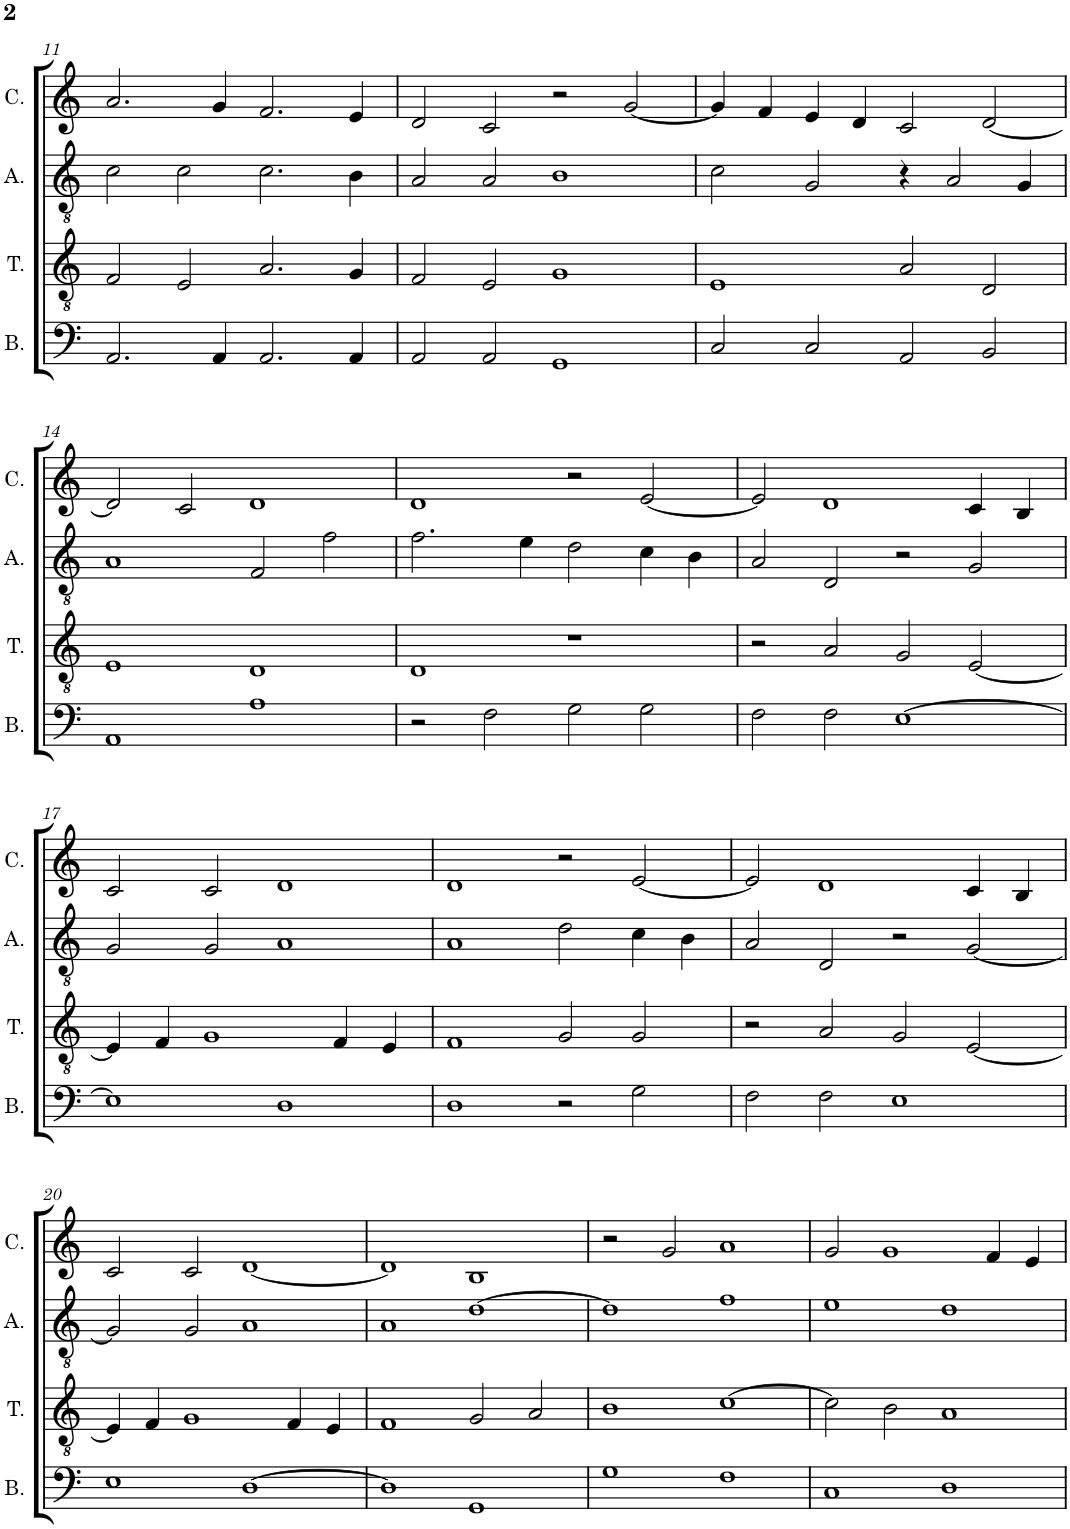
**kern	**kern	**kern	**kern
*part4	*part3	*part2	*part1
*staff4	*staff3	*staff2	*staff1
*I"Bassus	*I"Tenor	*I"Altus	*I"Cantus
*I'B.	*I'T.	*I'A.	*I'C.
!!LO:PB:g=z
*clefF4	*clefGv2	*clefGv2	*clefG2
*k[]	*k[]	*k[]	*k[]
*M2/1	*M2/1	*M2/1	*M2/1
=11	=11	=11	=11
2.AA/	2F/	2c\	2.a/
.	2E/	2c\	.
4AA/	.	.	4g/
2.AA/	2.A/	2.c\	2.f/
4AA/	4G/	4B\	4e/
=12	=12	=12	=12
2AA/	2F/	2A/	2d/
2AA/	2E/	2A/	2c/
1GG	1G	1B	2r
.	.	.	[2g/
=13	=13	=13	=13
2C/	1E	2c\	4g/]
.	.	.	4f/
2C/	.	2G/	4e/
.	.	.	4d/
2AA/	2A/	4r	2c/
.	.	2A/	.
2BB/	2D/	.	[2d/
.	.	4G/	.
!!LO:LB:g=z
=14	=14	=14	=14
1AA	1E	1A	2d/]
.	.	.	2c/
1A	1D	2F/	1d
.	.	2f\	.
=15	=15	=15	=15
2r	1D	2.f\	1d
2F\	.	.	.
.	.	4e\	.
2G\	1r	2d\	2r
2G\	.	4c\	[2e/
.	.	4B\	.
=16	=16	=16	=16
2F\	2r	2A/	2e/]
2F\	2A/	2D/	1d
[1E	2G/	2r	.
.	[2E/	2G/	4c/
.	.	.	4B/
!!LO:LB:g=z
=17	=17	=17	=17
1E]	4E/]	2G/	2c/
.	4F/	.	.
.	1G	2G/	2c/
1D	.	1A	1d
.	4F/	.	.
.	4E/	.	.
=18	=18	=18	=18
1D	1F	1A	1d
2r	2G/	2d\	2r
2G\	2G/	4c\	[2e/
.	.	4B\	.
=19	=19	=19	=19
2F\	2r	2A/	2e/]
2F\	2A/	2D/	1d
1E	2G/	2r	.
.	[2E/	[2G/	4c/
.	.	.	4B/
!!LO:LB:g=z
=20	=20	=20	=20
1E	4E/]	2G/]	2c/
.	4F/	.	.
.	1G	2G/	2c/
[1D	.	1A	[1d
.	4F/	.	.
.	4E/	.	.
=21	=21	=21	=21
1D]	1F	1A	1d]
1GG	2G/	[1d	1B
.	2A/	.	.
=22	=22	=22	=22
1G	1B	1d]	2r
.	.	.	2g/
1F	[1c	1f	1a
=23	=23	=23	=23
1C	2c\]	1e	2g/
.	2B\	.	1g
1D	1A	1d	.
.	.	.	4f/
.	.	.	4e/
=	=	=	=
*-	*-	*-	*-
